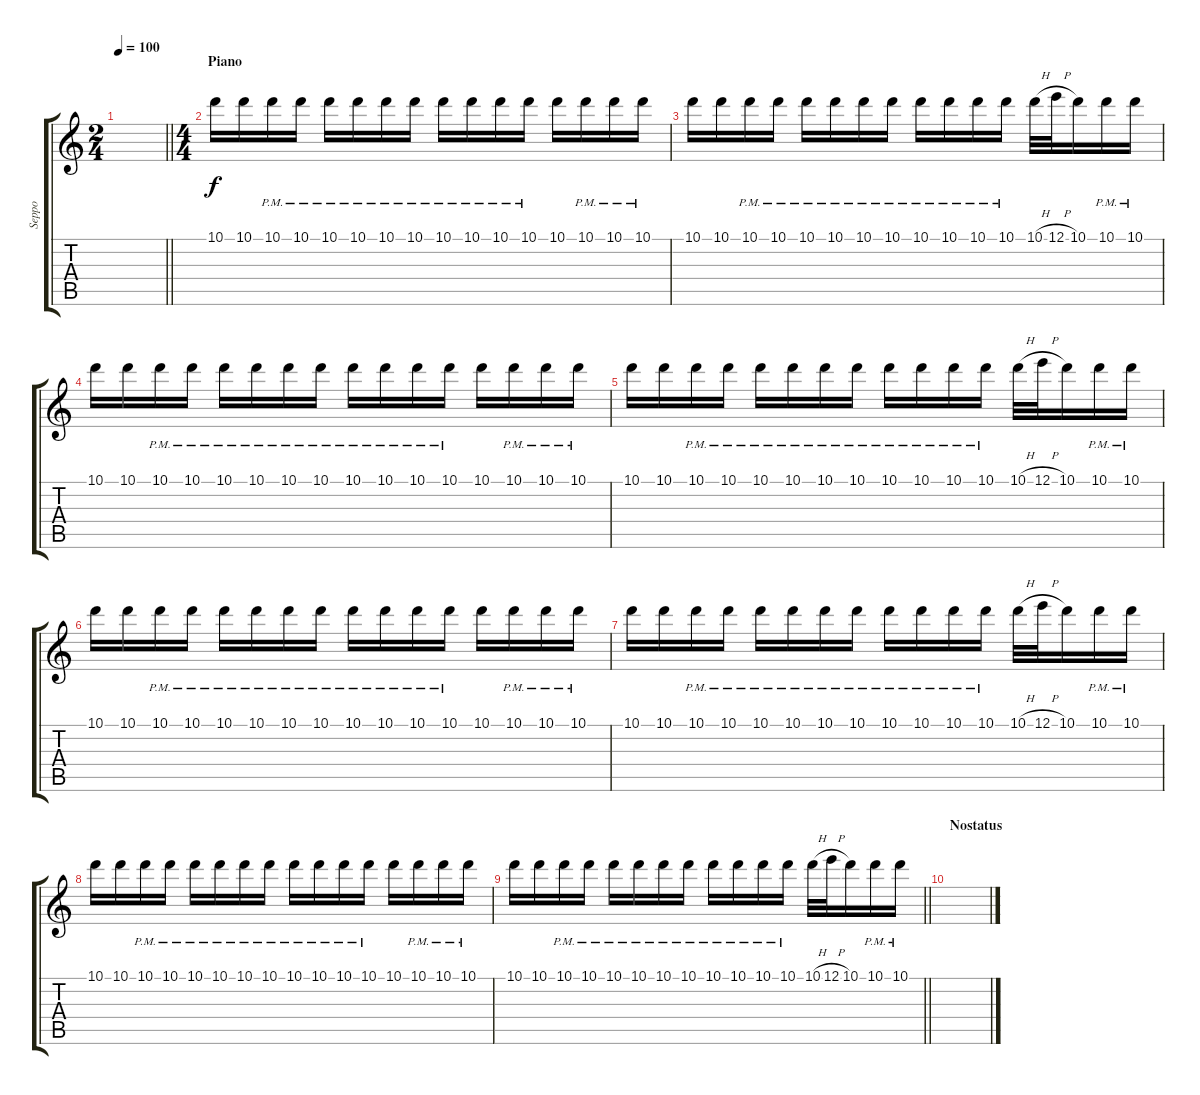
\track ("Seppo" "Seppo") {instrument overdrivenguitar}
\staff {score tabs}
\tuning (E4 B3 G3 D3 A2 E2) {hide}
\ts (2 4)
\tempo 100
\clef g2
\barLineRight lightlight
\ks c
|
\ts (4 4)
\section ("" "Piano")
10.1.16 10.1.16 10.1{pm}.16 10.1{pm}.16 10.1{pm}.16 10.1{pm}.16 10.1{pm}.16 10.1{pm}.16 10.1{pm}.16 10.1{pm}.16 10.1{pm}.16 10.1{pm}.16 10.1.16 10.1{pm}.16 10.1{pm}.16 10.1{pm}.16 |
10.1.16 10.1.16 10.1{pm}.16 10.1{pm}.16 10.1{pm}.16 10.1{pm}.16 10.1{pm}.16 10.1{pm}.16 10.1{pm}.16 10.1{pm}.16 10.1{pm}.16 10.1{pm}.16 10.1{h}.32 12.1{h}.32 10.1.16 10.1{pm}.16 10.1{pm}.16 |
10.1.16 10.1.16 10.1{pm}.16 10.1{pm}.16 10.1{pm}.16 10.1{pm}.16 10.1{pm}.16 10.1{pm}.16 10.1{pm}.16 10.1{pm}.16 10.1{pm}.16 10.1{pm}.16 10.1.16 10.1{pm}.16 10.1{pm}.16 10.1{pm}.16 |
10.1.16 10.1.16 10.1{pm}.16 10.1{pm}.16 10.1{pm}.16 10.1{pm}.16 10.1{pm}.16 10.1{pm}.16 10.1{pm}.16 10.1{pm}.16 10.1{pm}.16 10.1{pm}.16 10.1{h}.32 12.1{h}.32 10.1.16 10.1{pm}.16 10.1{pm}.16 |
10.1.16 10.1.16 10.1{pm}.16 10.1{pm}.16 10.1{pm}.16 10.1{pm}.16 10.1{pm}.16 10.1{pm}.16 10.1{pm}.16 10.1{pm}.16 10.1{pm}.16 10.1{pm}.16 10.1.16 10.1{pm}.16 10.1{pm}.16 10.1{pm}.16 |
10.1.16 10.1.16 10.1{pm}.16 10.1{pm}.16 10.1{pm}.16 10.1{pm}.16 10.1{pm}.16 10.1{pm}.16 10.1{pm}.16 10.1{pm}.16 10.1{pm}.16 10.1{pm}.16 10.1{h}.32 12.1{h}.32 10.1.16 10.1{pm}.16 10.1{pm}.16 |
10.1.16 10.1.16 10.1{pm}.16 10.1{pm}.16 10.1{pm}.16 10.1{pm}.16 10.1{pm}.16 10.1{pm}.16 10.1{pm}.16 10.1{pm}.16 10.1{pm}.16 10.1{pm}.16 10.1.16 10.1{pm}.16 10.1{pm}.16 10.1{pm}.16 |
\barLineRight lightlight
10.1.16 10.1.16 10.1{pm}.16 10.1{pm}.16 10.1{pm}.16 10.1{pm}.16 10.1{pm}.16 10.1{pm}.16 10.1{pm}.16 10.1{pm}.16 10.1{pm}.16 10.1{pm}.16 10.1{h}.32 12.1{h}.32 10.1.16 10.1{pm}.16 10.1{pm}.16 |
\section ("" "Nostatus")
